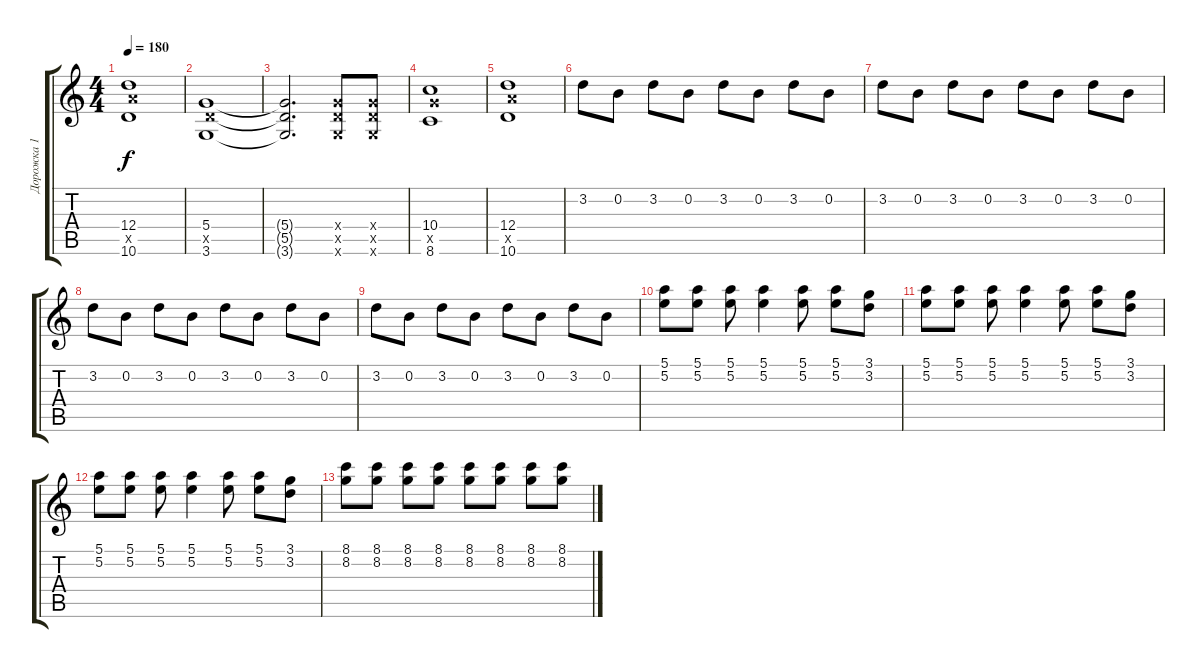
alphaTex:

\track ("Дорожка 1" "Дорожка 1") {instrument distortionguitar}
\staff {score tabs}
\tuning (E4 B3 G3 D3 A2 E2) {hide}
\ts (4 4)
\tempo 180
\clef g2
\ks c
(12.4 12.5{x} 10.6).1{dy f} |
(5.4 5.5{x} 3.6).1 |
(5.4{t} 5.5{t} 3.6{t}).2{d} (5.4{x} 5.5{x} 3.6{x}).8 (5.4{x} 5.5{x} 3.6{x}).8 |
(10.4 10.5{x} 8.6).1 |
(12.4 12.5{x} 10.6).1 |
3.2.8 0.2.8 3.2.8 0.2.8 3.2.8 0.2.8 3.2.8 0.2.8 |
3.2.8 0.2.8 3.2.8 0.2.8 3.2.8 0.2.8 3.2.8 0.2.8 |
3.2.8 0.2.8 3.2.8 0.2.8 3.2.8 0.2.8 3.2.8 0.2.8 |
3.2.8 0.2.8 3.2.8 0.2.8 3.2.8 0.2.8 3.2.8 0.2.8 |
(5.1 5.2).8 (5.1 5.2).8 (5.1 5.2).8 (5.1 5.2).4 (5.1 5.2).8 (5.1 5.2).8 (3.1 3.2).8 |
(5.1 5.2).8 (5.1 5.2).8 (5.1 5.2).8 (5.1 5.2).4 (5.1 5.2).8 (5.1 5.2).8 (3.1 3.2).8 |
(5.1 5.2).8 (5.1 5.2).8 (5.1 5.2).8 (5.1 5.2).4 (5.1 5.2).8 (5.1 5.2).8 (3.1 3.2).8 |
(8.1 8.2).8 (8.1 8.2).8 (8.1 8.2).8 (8.1 8.2).8 (8.1 8.2).8 (8.1 8.2).8 (8.1 8.2).8 (8.1 8.2).8
